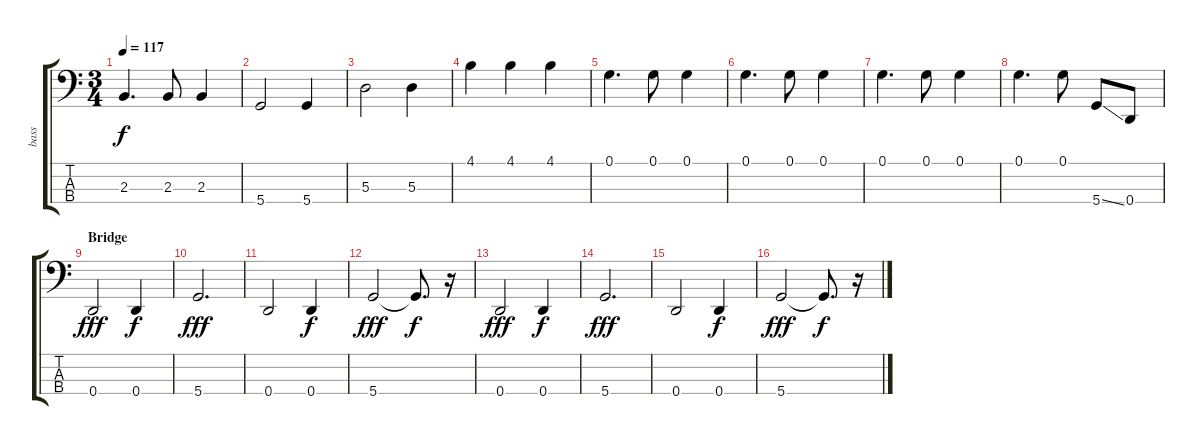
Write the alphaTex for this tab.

\track ("bass" "bass") {instrument electricbassfinger}
\staff {score tabs}
\tuning (G2 D2 A1 D1) {hide}
\ts (3 4)
\tempo 117
\clef f4
\ks c
2.3.4{d dy f} 2.3.8 2.3.4 |
5.4.2 5.4.4 |
5.3.2 5.3.4 |
4.1.4 4.1.4 4.1.4 |
0.1.4{d} 0.1.8 0.1.4 |
0.1.4{d} 0.1.8 0.1.4 |
0.1.4{d} 0.1.8 0.1.4 |
0.1.4{d} 0.1.8 5.4{ss}.8 0.4.8 |
\section ("" "Bridge")
0.4.2{dy fff} 0.4.4{dy f} |
5.4.2{d dy fff} |
0.4.2 0.4.4{dy f} |
5.4.2{dy fff} 5.4{t}.8{d dy f} r.16 |
0.4.2{dy fff} 0.4.4{dy f} |
5.4.2{d dy fff} |
0.4.2 0.4.4{dy f} |
5.4.2{dy fff} 5.4{t}.8{d dy f} r.16
